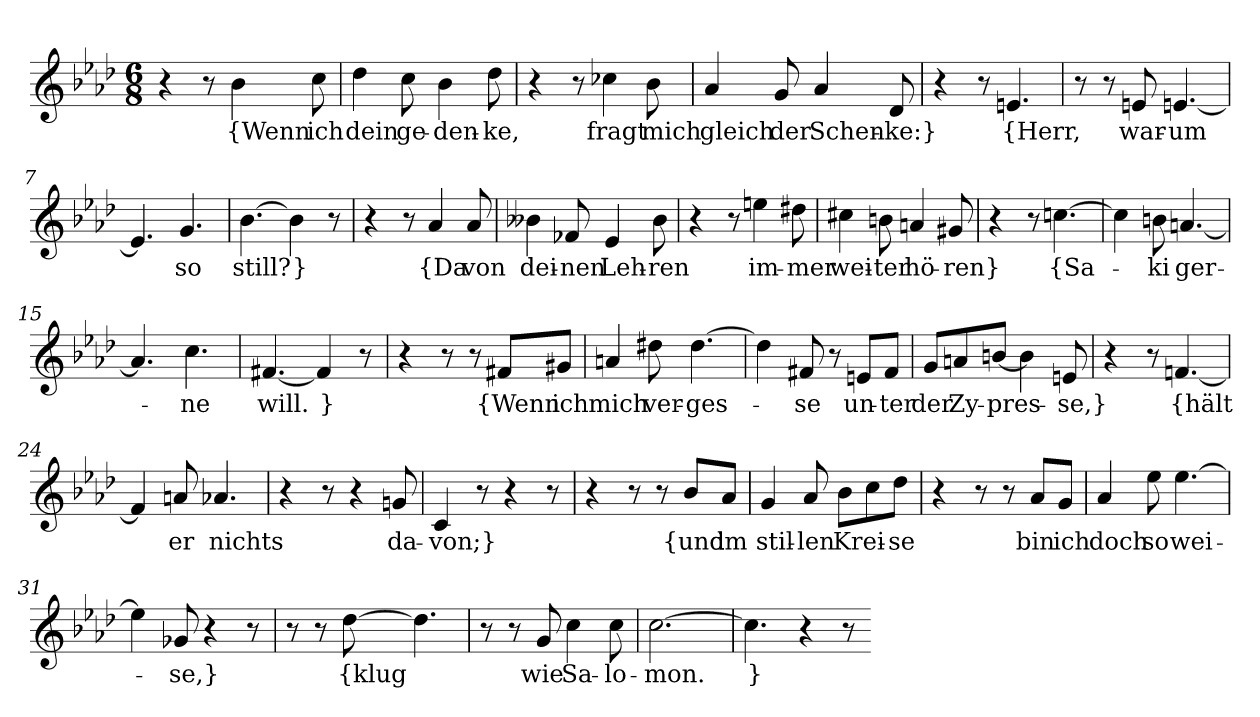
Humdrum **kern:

**kern	**text
*part1	*part1
*staff1	*staff1
*clefG2	*
*k[b-e-a-d-]	*
*M6/8	*
=1	=1
4r	.
8r	.
4b-	{Wenn
8cc	ich
=2	=2
4dd-	dein
8cc	ge-
4b-	-den-
8dd-	-ke,
=3	=3
4r	.
8r	.
4cc-X	fragt
8b-	mich
=4	=4
4a-	gleich
8g	der
4a-	Schen-
8d-	-ke:}
=5	=5
4r	.
8r	.
4.en	{Herr,
=6	=6
8r	.
8r	.
8en	war-
[4.en	-um
=7	=7
4.en]	.
4.g	so
=8	=8
[4.b-	still?
4b-]	}
8r	.
=9	=9
4r	.
8r	.
4a-	{Da
8a-	von
=10	=10
4b--X	dei-
8f-X	-nen
4e-	Leh-
8b--	-ren
=11	=11
4r	.
8r	.
4een	im-
8dd#X	-mer
=12	=12
4cc#X	wei-
8bn	-ter
4an	hö-
8g#X	-ren}
=13	=13
4r	.
8r	.
[4.ccn	{Sa-
=14	=14
4ccn]	.
8bn	-ki
[4.an	ger-
=15	=15
4.an]	.
4.cc	-ne
=16	=16
[4.f#X	will.
4f#]	}
8r	.
=19	=19
4r	.
8r	.
8r	.
8f#X/L	{Wenn
8g#X/J	ich
=20	=20
4an	mich
8dd#X	ver-
[4.dd#	-ges-
=21	=21
4dd#]	.
8f#X	-se
8r	.
8en/L	un-
8f#/J	-ter
=22	=22
8g/L	der
8an/	Zy-
[8bn/J	-pres-
4bn]	.
8en	-se,}
=23	=23
4r	.
8r	.
[4.fn	{hält
=24	=24
4fn]	.
8an	er
4.a-X	nichts
=25	=25
4r	.
8r	.
4r	.
8gn	da-
=26	=26
4c	-von;}
8r	.
4r	.
8r	.
=27	=27
4r	.
8r	.
8r	.
8b-/L	{und
8a-/J	im
=28	=28
4g	stil-
8a-	-len
8b-\L	Krei-
8cc\	.
8dd-\J	-se
=29	=29
4r	.
8r	.
8r	.
8a-/L	bin
8g/J	ich
=30	=30
4a-	doch
8ee-	so
[4.ee-	wei-
=31	=31
4ee-]	.
8g-X	-se,}
4r	.
8r	.
=32	=32
8r	.
8r	.
[8dd-	{klug
4.dd-]	.
=33	=33
8r	.
8r	.
8g	wie
4cc	Sa-
8cc	-lo-
=34	=34
[2.cc	-mon.
=35	=35
4.cc]	}
4r	.
8r	.
=-	=-
*-	*-
